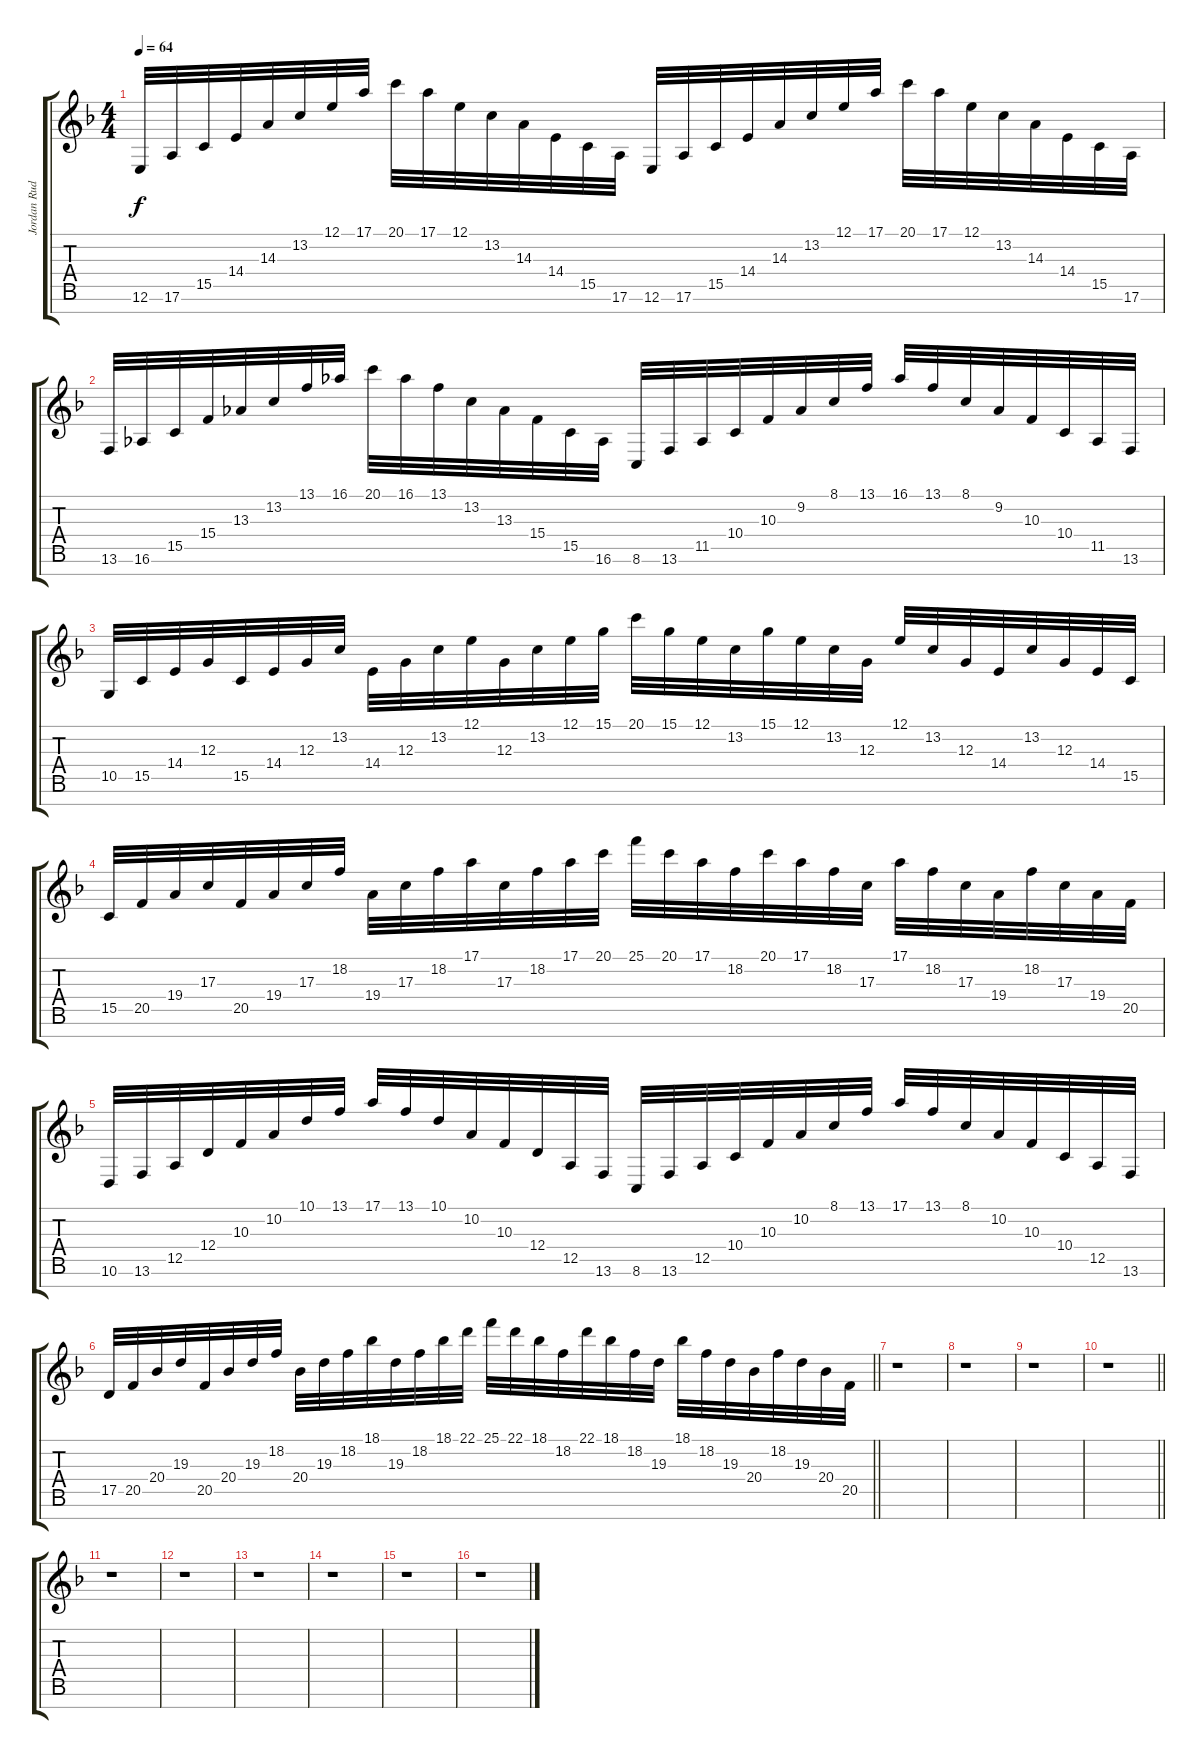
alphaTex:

\track ("Jordan Rudess - Keyboard" "Jordan Rud") {instrument lead2sawtooth}
\staff {score tabs}
\tuning (E4 B3 G3 D3 A2 E2 B1) {hide}
\ts (4 4)
\tempo 64
\clef g2
\ks dminor
12.6.32{dy f} 17.6.32 15.5.32 14.4.32 14.3.32 13.2.32 12.1.32 17.1.32 20.1.32 17.1.32 12.1.32 13.2.32 14.3.32 14.4.32 15.5.32 17.6.32 12.6.32 17.6.32 15.5.32 14.4.32 14.3.32 13.2.32 12.1.32 17.1.32 20.1.32 17.1.32 12.1.32 13.2.32 14.3.32 14.4.32 15.5.32 17.6.32 |
13.6.32 16.6.32 15.5.32 15.4.32 13.3.32 13.2.32 13.1.32 16.1.32 20.1.32 16.1.32 13.1.32 13.2.32 13.3.32 15.4.32 15.5.32 16.6.32 8.6.32 13.6.32 11.5.32 10.4.32 10.3.32 9.2.32 8.1.32 13.1.32 16.1.32 13.1.32 8.1.32 9.2.32 10.3.32 10.4.32 11.5.32 13.6.32 |
10.5.32 15.5.32 14.4.32 12.3.32 15.5.32 14.4.32 12.3.32 13.2.32 14.4.32 12.3.32 13.2.32 12.1.32 12.3.32 13.2.32 12.1.32 15.1.32 20.1.32 15.1.32 12.1.32 13.2.32 15.1.32 12.1.32 13.2.32 12.3.32 12.1.32 13.2.32 12.3.32 14.4.32 13.2.32 12.3.32 14.4.32 15.5.32 |
15.5.32 20.5.32 19.4.32 17.3.32 20.5.32 19.4.32 17.3.32 18.2.32 19.4.32 17.3.32 18.2.32 17.1.32 17.3.32 18.2.32 17.1.32 20.1.32 25.1.32 20.1.32 17.1.32 18.2.32 20.1.32 17.1.32 18.2.32 17.3.32 17.1.32 18.2.32 17.3.32 19.4.32 18.2.32 17.3.32 19.4.32 20.5.32 |
10.6.32 13.6.32 12.5.32 12.4.32 10.3.32 10.2.32 10.1.32 13.1.32 17.1.32 13.1.32 10.1.32 10.2.32 10.3.32 12.4.32 12.5.32 13.6.32 8.6.32 13.6.32 12.5.32 10.4.32 10.3.32 10.2.32 8.1.32 13.1.32 17.1.32 13.1.32 8.1.32 10.2.32 10.3.32 10.4.32 12.5.32 13.6.32 |
\barLineRight lightlight
17.5.32 20.5.32 20.4.32 19.3.32 20.5.32 20.4.32 19.3.32 18.2.32 20.4.32 19.3.32 18.2.32 18.1.32 19.3.32 18.2.32 18.1.32 22.1.32 25.1.32 22.1.32 18.1.32 18.2.32 22.1.32 18.1.32 18.2.32 19.3.32 18.1.32 18.2.32 19.3.32 20.4.32 18.2.32 19.3.32 20.4.32 20.5.32 |
r.1 |
r.1 |
r.1 |
\barLineRight lightlight
r.1 |
r.1 |
r.1 |
r.1 |
r.1 |
r.1 |
r.1
